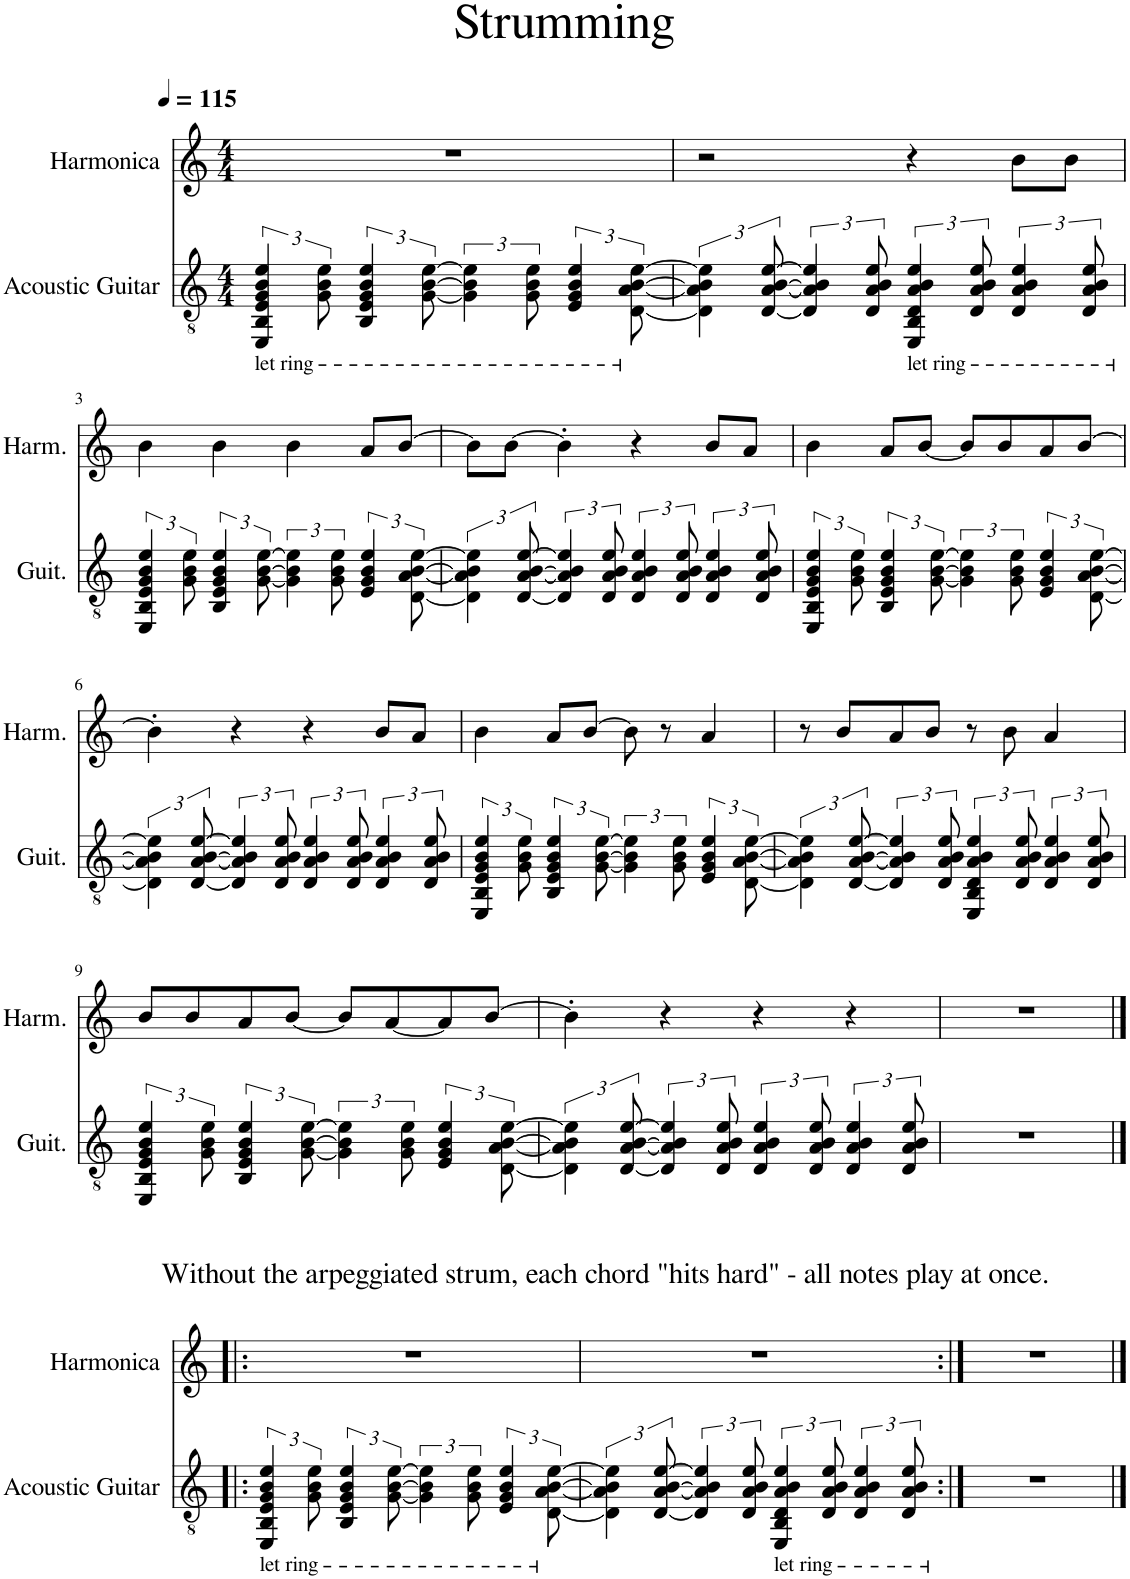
**kern	**kern
*part2	*part1
*staff2	*staff1
*I"Acoustic Guitar	*I"Harmonica
*I'Guit.	*I'Harm.
*clefGv2	*clefG2
*k[]	*k[]
*M4/4	*M4/4
*MM115	*MM115
=1	=1
!LO:TX:b:t=let ring	!
6EE/:: 6BB/:: 6E/:: 6G/:: 6B/:: 6e/::	1r
12G\:: 12B\:: 12e\::	.
6BB/:: 6E/:: 6G/:: 6B/:: 6e/::	.
[4G\:: [4B\:: [4e\::	.
12G\:: 12B\:: 12e\::	.
6E/:: 6G/:: 6B/:: 6e/::	.
[12D\:: [12A\:: [12B\:: [12e\::	.
=2	=2
4D\]:: 4A\]:: 4B\]:: 4e\]::	2r
6D/]:: 6A/]:: 6B/]:: 6e/]::	.
12D/:: 12A/:: 12B/:: 12e/::	.
!LO:TX:b:t=let ring	!
6EE/:: 6BB/:: 6D/:: 6A/:: 6B/:: 6e/::	4r
12D/:: 12A/:: 12B/:: 12e/::	.
6D/:: 6A/:: 6B/:: 6e/::	8b\L
.	8b\J
12D/:: 12A/:: 12B/:: 12e/::	.
!!LO:LB:g=z
=3	=3
6EE/:: 6BB/:: 6E/:: 6G/:: 6B/:: 6e/::	4b\
12G\:: 12B\:: 12e\::	.
6BB/:: 6E/:: 6G/:: 6B/:: 6e/::	4b\
[4G\:: [4B\:: [4e\::	.
.	4b\
12G\:: 12B\:: 12e\::	.
6E/:: 6G/:: 6B/:: 6e/::	8a/L
.	[8b/J
[12D\:: [12A\:: [12B\:: [12e\::	.
=4	=4
4D\]:: 4A\]:: 4B\]:: 4e\]::	8b\L]
.	[8b\J
6D/]:: 6A/]:: 6B/]:: 6e/]::	4b'\]
12D/:: 12A/:: 12B/:: 12e/::	.
6D/:: 6A/:: 6B/:: 6e/::	4r
12D/:: 12A/:: 12B/:: 12e/::	.
6D/:: 6A/:: 6B/:: 6e/::	8b/L
.	8a/J
12D/:: 12A/:: 12B/:: 12e/::	.
=5	=5
6EE/:: 6BB/:: 6E/:: 6G/:: 6B/:: 6e/::	4b\
12G\:: 12B\:: 12e\::	.
6BB/:: 6E/:: 6G/:: 6B/:: 6e/::	8a/L
.	[8b/J
[4G\:: [4B\:: [4e\::	.
.	8b/L]
.	8b/
12G\:: 12B\:: 12e\::	.
6E/:: 6G/:: 6B/:: 6e/::	8a/
.	[8b/J
[12D\:: [12A\:: [12B\:: [12e\::	.
!!LO:LB:g=z
=6	=6
4D\]:: 4A\]:: 4B\]:: 4e\]::	4b'\]
6D/]:: 6A/]:: 6B/]:: 6e/]::	4r
12D/:: 12A/:: 12B/:: 12e/::	.
6D/:: 6A/:: 6B/:: 6e/::	4r
12D/:: 12A/:: 12B/:: 12e/::	.
6D/:: 6A/:: 6B/:: 6e/::	8b/L
.	8a/J
12D/:: 12A/:: 12B/:: 12e/::	.
=7	=7
6EE/:: 6BB/:: 6E/:: 6G/:: 6B/:: 6e/::	4b\
12G\:: 12B\:: 12e\::	.
6BB/:: 6E/:: 6G/:: 6B/:: 6e/::	8a/L
.	[8b/J
[4G\:: [4B\:: [4e\::	.
.	8b\]
.	8r
12G\:: 12B\:: 12e\::	.
6E/:: 6G/:: 6B/:: 6e/::	4a/
[12D\:: [12A\:: [12B\:: [12e\::	.
=8	=8
4D\]:: 4A\]:: 4B\]:: 4e\]::	8r
.	8b/L
6D/]:: 6A/]:: 6B/]:: 6e/]::	8a/
.	8b/J
12D/:: 12A/:: 12B/:: 12e/::	.
6EE/:: 6BB/:: 6D/:: 6A/:: 6B/:: 6e/::	8r
.	8b\
12D/:: 12A/:: 12B/:: 12e/::	.
6D/:: 6A/:: 6B/:: 6e/::	4a/
12D/:: 12A/:: 12B/:: 12e/::	.
!!LO:LB:g=z
=9	=9
6EE/:: 6BB/:: 6E/:: 6G/:: 6B/:: 6e/::	8b/L
.	8b/
12G\:: 12B\:: 12e\::	.
6BB/:: 6E/:: 6G/:: 6B/:: 6e/::	8a/
.	[8b/J
[4G\:: [4B\:: [4e\::	.
.	8b/L]
.	[8a/
12G\:: 12B\:: 12e\::	.
6E/:: 6G/:: 6B/:: 6e/::	8a/]
.	[8b/J
[12D\:: [12A\:: [12B\:: [12e\::	.
=10	=10
4D\]:: 4A\]:: 4B\]:: 4e\]::	4b'\]
6D/]:: 6A/]:: 6B/]:: 6e/]::	4r
12D/:: 12A/:: 12B/:: 12e/::	.
6D/:: 6A/:: 6B/:: 6e/::	4r
12D/:: 12A/:: 12B/:: 12e/::	.
6D/:: 6A/:: 6B/:: 6e/::	4r
12D/:: 12A/:: 12B/:: 12e/::	.
=11	=11
1r	1r
!!LO:LB:g=z
=1|!:	=1|!:
!LO:TX:b:t=let ring	!
6EE/ 6BB/ 6E/ 6G/ 6B/ 6e/	1r
12G\ 12B\ 12e\	.
6BB/ 6E/ 6G/ 6B/ 6e/	.
[4G\ [4B\ [4e\	.
12G\ 12B\ 12e\	.
6E/ 6G/ 6B/ 6e/	.
[12D\ [12A\ [12B\ [12e\	.
=2	=2
4D\] 4A\] 4B\] 4e\]	1r
6D/] 6A/] 6B/] 6e/]	.
12D/ 12A/ 12B/ 12e/	.
!LO:TX:b:t=let ring	!
6EE/ 6BB/ 6D/ 6A/ 6B/ 6e/	.
12D/ 12A/ 12B/ 12e/	.
6D/ 6A/ 6B/ 6e/	.
12D/ 12A/ 12B/ 12e/	.
=3:|!	=3:|!
1r	1r
==	==
*-	*-
